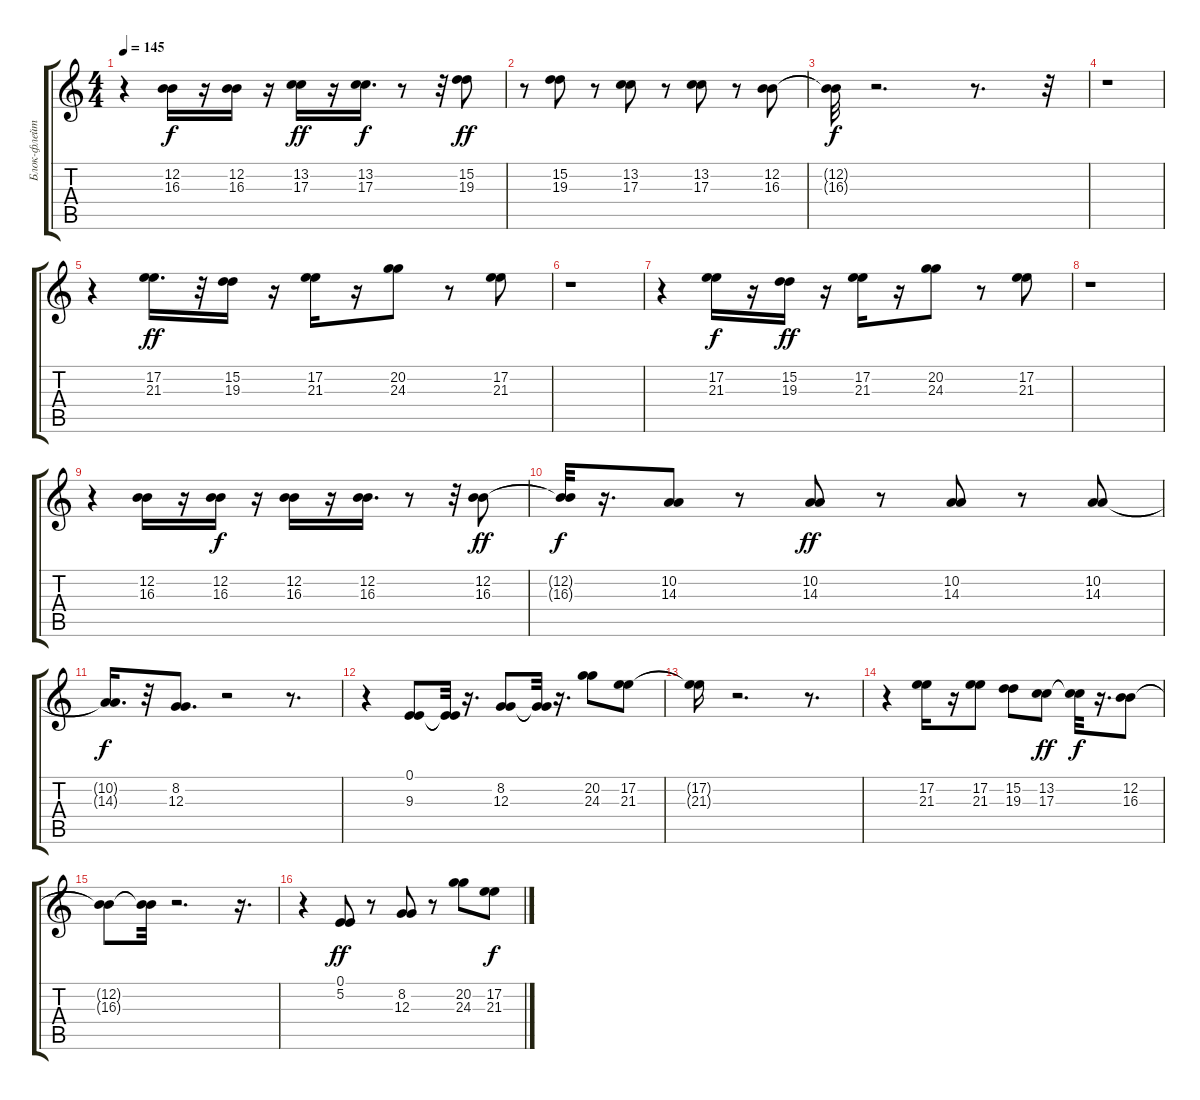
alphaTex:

\track ("Блок-флейта" "Блок-флейт") {instrument recorder}
\staff {score tabs}
\tuning (E4 B3 G3 D3 A2 E2) {hide}
\ts (4 4)
\tempo 145
\clef g2
\ks c
r.4{dy ff} (12.2 16.3).16{dy f} r.16 (12.2 16.3).16 r.16 (13.2 17.3).16{dy ff} r.16 (13.2 17.3).16{d dy f} r.8 r.32 (15.2 19.3).8{dy ff} |
r.8 (15.2 19.3).8 r.8 (13.2 17.3).8 r.8 (13.2 17.3).8 r.8 (12.2 16.3).8 |
(12.2{t} 16.3{t}).32{dy f} r.2{d} r.8{d} r.32 |
r.1 |
r.4 (17.2 21.3).16{d dy ff} r.32 (15.2 19.3).16 r.16 (17.2 21.3).16 r.16 (20.2 24.3).8 r.8 (17.2 21.3).8 |
r.1 |
r.4 (17.2 21.3).16{dy f} r.16 (15.2 19.3).16{dy ff} r.16 (17.2 21.3).16 r.16 (20.2 24.3).8 r.8 (17.2 21.3).8 |
r.1 |
r.4 (12.2 16.3).16 r.16 (12.2 16.3).16{dy f} r.16 (12.2 16.3).16 r.16 (12.2 16.3).16{d} r.8 r.32 (12.2 16.3).8{dy ff} |
(12.2{t} 16.3{t}).32{dy f} r.16{d} (10.2 14.3).8 r.8 (10.2 14.3).8{dy ff} r.8 (10.2 14.3).8 r.8 (10.2 14.3).8 |
(10.2{t} 14.3{t}).16{d dy f} r.32 (8.2 12.3).8{d} r.2 r.8{d} |
r.4 (0.1 9.3).8 (0.1{t} 9.3{t}).32 r.16{d} (8.2 12.3).8 (8.2{t} 12.3{t}).32 r.16{d} (20.2 24.3).8 (17.2 21.3).8 |
(17.2{t} 21.3{t}).16 r.2{d} r.8{d} |
r.4 (17.2 21.3).16 r.16 (17.2 21.3).8 (15.2 19.3).8 (13.2 17.3).8{dy ff} (13.2{t} 17.3{t}).32{dy f} r.16{d} (12.2 16.3).8 |
(12.2{t} 16.3{t}).8 (12.2{t} 16.3{t}).32 r.2{d} r.16{d} |
r.4 (0.1 5.2).8{dy ff} r.8 (8.2 12.3).8 r.8 (20.2 24.3).8 (17.2 21.3).8{dy f}
